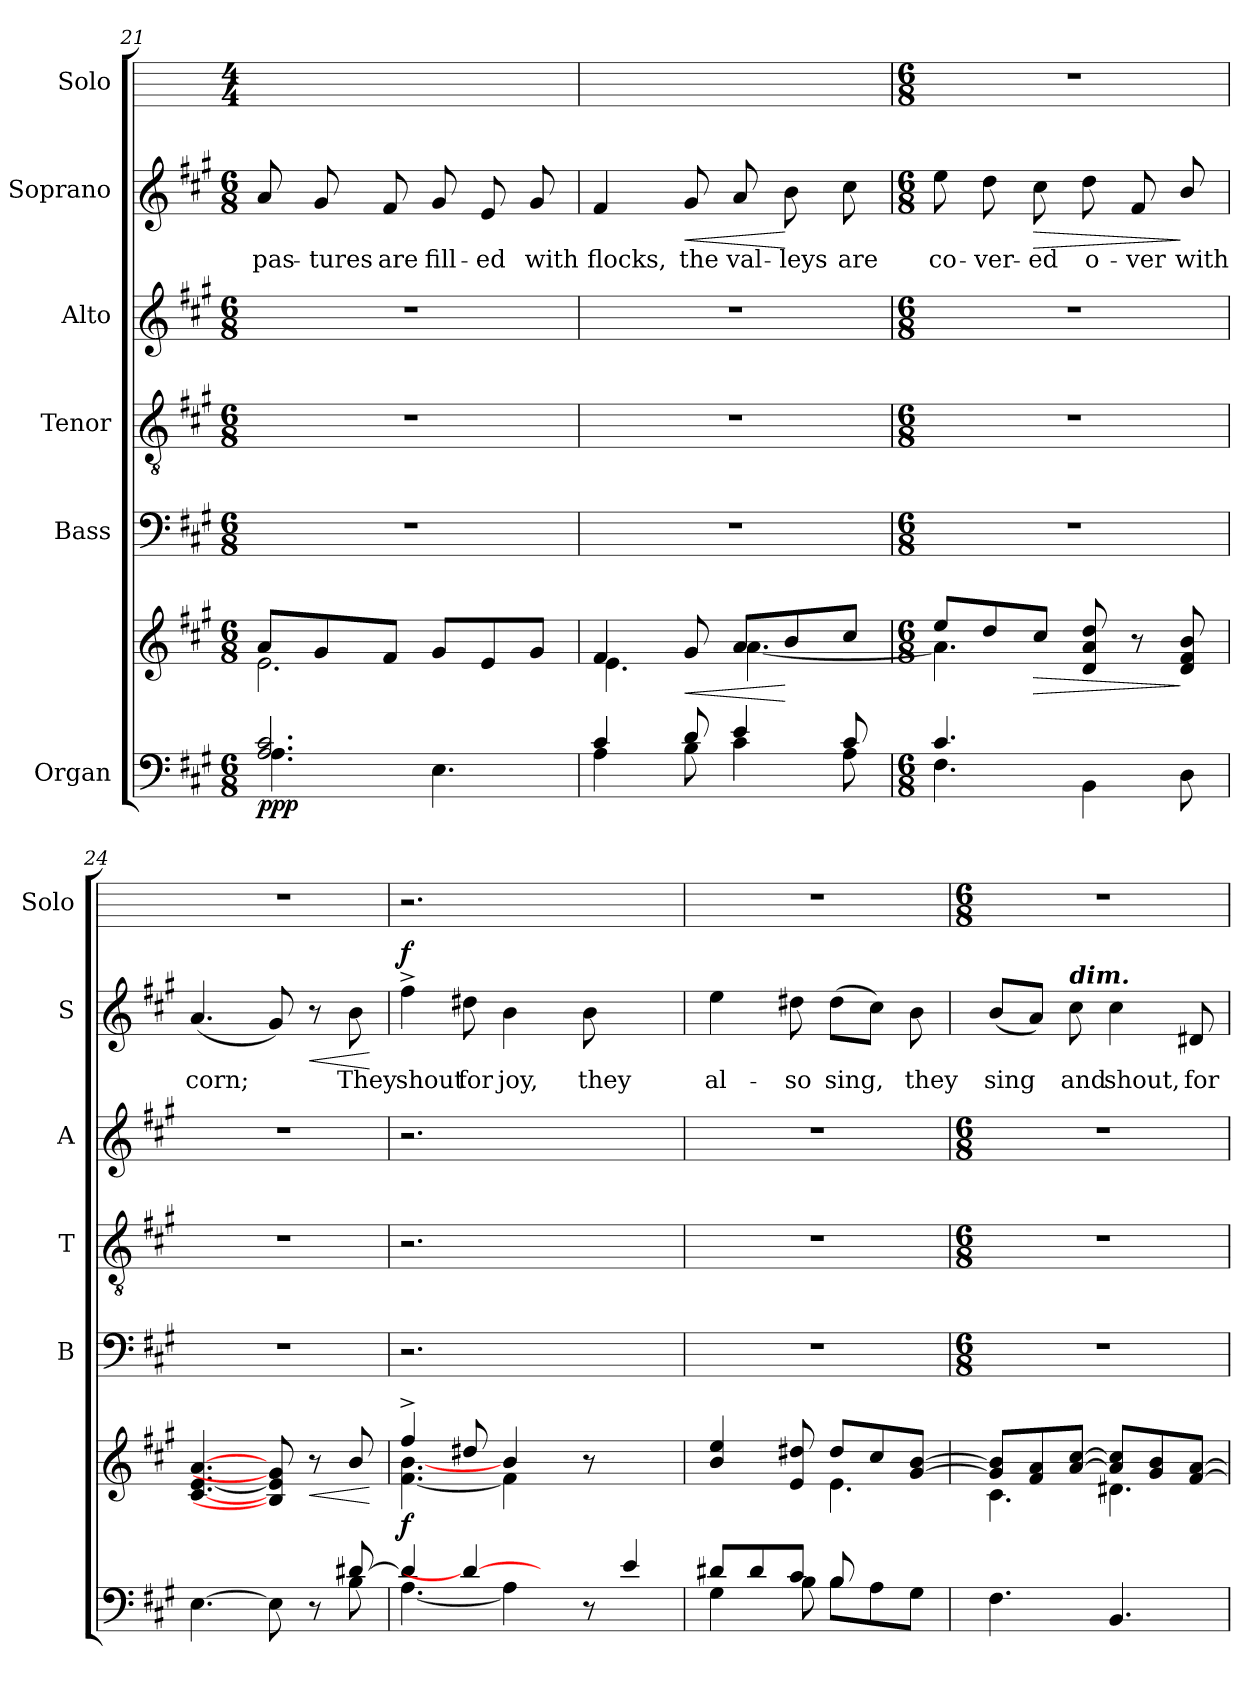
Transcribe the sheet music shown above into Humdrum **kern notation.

**kern	**kern	**dynam	**kern	**kern	**kern	**kern	**text	**dynam	**kern
*part6	*part6	*part6	*part5	*part4	*part3	*part2	*part2	*part2	*part1
*staff7	*staff6	*staff6/7	*staff5	*staff4	*staff3	*staff2	*staff2	*staff2	*staff1
*I"Organ	*	*	*I"Bass	*I"Tenor	*I"Alto	*I"Soprano	*	*	*I"Solo
*	*	*	*I'B	*I'T	*I'A	*I'S	*	*	*I'Solo
*clefF4	*clefG2	*	*clefF4	*clefGv2	*clefG2	*clefG2	*	*	*
*k[f#c#g#]	*k[f#c#g#]	*	*k[f#c#g#]	*k[f#c#g#]	*k[f#c#g#]	*k[f#c#g#]	*	*	*
*A:	*A:	*	*A:	*A:	*A:	*A:	*	*	*
*M6/8	*M6/8	*	*M6/8	*M6/8	*M6/8	*M6/8	*	*	*M4/4
=21	=21	=21	=21	=21	=21	=21	=21	=21	=21
*^	*^	*	*	*	*	*	*	*	*
!	!	!	!	!LO:DY:b=2	!LO:N:vis=1	!LO:N:vis=1	!LO:N:vis=1	!	!LO:LY:b	!	!
!	!	!	!	!LO:DY:n=1:b=2	!	!	!	!	!	!	!
!	!	!	!	!LO:DY:n=2:b	!	!	!	!	!	!	!
2.A/ 2.c#/	4.A\	8aL	2.e\	p p p	2.r	2.r	2.r	8a	pas-	.	2.r
!	!	!	!	!	!	!	!	!	!LO:LY:b	!	!
.	.	8g#	.	.	.	.	.	8g#	-tures	.	.
!	!	!	!	!	!	!	!	!	!LO:LY:b	!	!
.	.	8f#J	.	.	.	.	.	8f#	are	.	.
!	!	!	!	!	!	!	!	!	!LO:LY:b	!	!
.	4.E\	8g#L	.	.	.	.	.	8g#	fill-	.	.
!	!	!	!	!	!	!	!	!	!LO:LY:b	!	!
.	.	8e	.	.	.	.	.	8e	-ed	.	.
!	!	!	!	!	!	!	!	!	!LO:LY:b	!	!
.	.	8g#J	.	.	.	.	.	8g#	with	.	.
=22	=22	=22	=22	=22	=22	=22	=22	=22	=22	=22	=22
!	!	!	!	!	!LO:N:vis=1	!LO:N:vis=1	!LO:N:vis=1	!	!LO:LY:b	!	!
4c#/	4A\	4f#	4.e\	.	2.r	2.r	2.r	4f#	flocks,	.	2.r
!	!	!	!	!LO:HP:b	!	!	!	!	!LO:LY:b	!LO:HP:b	!
8d/	8B\	8g#	.	<	.	.	.	8g#	the	<	.
!	!	!	!	!	!	!	!	!	!LO:LY:b	!	!
4e/	4c#\	8a/L	[4.a\	.	.	.	.	8a	val-	.	.
!	!	!	!	!	!	!	!	!	!LO:LY:b	!	!
.	.	8b/	.	[	.	.	.	8b	-leys	[	.
!	!	!	!	!	!	!	!	!	!LO:LY:b	!	!
8c#/	8A\	8cc#/J	.	.	.	.	.	8cc#	are	.	.
!!LO:LB:g=z
=23	=23	=23	=23	=23	=23	=23	=23	=23	=23	=23	=23
*M6/8	*	*M6/8	*	*	*M6/8	*M6/8	*M6/8	*M6/8	*	*	*M6/8
!	!	!	!	!	!	!	!	!	!LO:LY:b	!	!
4.c#/	4.F#\	8ee/L	4.a\]	.	2.r	2.r	2.r	8ee	co-	.	2.r
!	!	!	!	!	!	!	!	!	!LO:LY:b	!	!
.	.	8dd/	.	.	.	.	.	8dd	-ver-	.	.
!	!	!	!	!LO:HP:b	!	!	!	!	!LO:LY:b	!LO:HP:b	!
.	.	8cc#/J	.	>	.	.	.	8cc#	-ed	>	.
!	!	!	!	!	!	!	!	!	!LO:LY:b	!	!
4.ryy	4BB\	8d/ 8a/ 8dd/	4.ryy	.	.	.	.	8dd	o-	.	.
!	!	!	!	!	!	!	!	!	!LO:LY:b	!	!
.	.	8r	.	.	.	.	.	8f#	-ver	.	.
!	!	!	!	!	!	!	!	!	!LO:LY:b	!	!
.	8D\	8d/ 8f#/ 8b/	.	]	.	.	.	8b/	with	]	.
=24	=24	=24	=24	=24	=24	=24	=24	=24	=24	=24	=24
!	!	!	!	!	!	!	!	!	!LO:LY:b	!	!
2ryy	[4.E\	[4.c#/ [4.e/ [4.a/	2ryy	.	2.r	2.r	2.r	(<4.a	corn;	.	2.r
.	8E\]	8B/] 8e/] 8g#/]	.	.	.	.	.	8g#)	.	.	.
!	!	!	!	!LO:HP:b	!	!	!	!	!	!LO:HP:b	!
8ryy	8r	8r	8ryy	<	.	.	.	8r	.	<	.
!	!	!	!	!	!	!	!	!	!LO:LY:b	!	!
[8d#X/	8B\	8b/	8ryy	.	.	.	.	8b	They	.	.
*v	*v	*	*	*	*	*	*	*	*	*	*
*	*v	*v	*	*	*	*	*	*	*	*
.	.	[	.	.	.	.	.	[	.
=24	=24	=24	=24	=24	=24	=24	=24	=24	=24
*^	*^	*	*	*	*	*	*	*	*
!	!	!	!	!LO:DY:b	!	!	!	!	!LO:LY:b	!LO:DY:b	!
4d#/]	[4.A\	4ff#^/	[4.f#\ [4.b\	f	2.r	2.r	2.r	4ff#^	shout	f	2.r
!	!	!	!	!	!	!	!	!	!LO:LY:b	!	!
4d#/_	.	8dd#X/	.	.	.	.	.	8dd#X	for	.	.
!	!	!	!	!	!	!	!	!	!LO:LY:b	!	!
.	4A\]	4b/	4f#\]	.	.	.	.	4b	joy,	.	.
4ryy	.	.	.	.	.	.	.	.	.	.	.
!	!	!	!	!	!	!	!	!	!LO:LY:b	!	!
.	8r	8r	8ryy	.	.	.	.	8b	they	.	.
4e/	4ryy	4ryy	4ryy	.	4ryy	4ryy	4ryy	4ryy	.	.	4ryy
=24	=24	=24	=24	=24	=24	=24	=24	=24	=24	=24	=24
!	!	!	!	!	!	!	!	!	!LO:LY:b	!	!
8d#X/L	4G#\	4b/ 4ee/	4.ryy	.	2.r	2.r	2.r	4ee	al-	.	2.r
8d#/	.	.	.	.	.	.	.	.	.	.	.
!	!	!	!	!	!	!	!	!	!LO:LY:b	!	!
8c#/J	8B\	8e/ 8dd#X/	.	.	.	.	.	8dd#X	-so	.	.
!	!	!	!	!	!	!	!	!	!LO:LY:b	!	!
8B/	8B\L	8dd#/L	4.e\	.	.	.	.	(>8dd#L	sing,	.	.
4ryy	8A\	8cc#/	.	.	.	.	.	8cc#J)	.	.	.
!	!	!	!	!	!	!	!	!	!LO:LY:b	!	!
.	8G#\J	[8g#/ [8b/J	.	.	.	.	.	8b	they	.	.
*v	*v	*	*	*	*	*	*	*	*	*	*
!!LO:LB:g=z
=25	=25	=25	=25	=25	=25	=25	=25	=25	=25	=25
*	*	*	*	*M6/8	*M6/8	*M6/8	*	*	*	*M6/8
*^	*	*	*	*	*	*	*	*	*	*
!	!	!	!	!	!	!	!	!	!LO:LY:b	!	!
*v	*v	*	*	*	*	*	*	*	*	*	*
4.F#	8g#] 8b]L	4.c#\	.	2.r	2.r	2.r	(<8bL	sing	.	2.r
.	8f# 8a	.	.	.	.	.	8aJ)	.	.	.
!	!	!	!	!	!	!	!LO:TX:a:Bi:t=dim.	!	!	!
!	!	!	!	!	!	!	!	!LO:LY:b	!	!
.	[8a [8cc#J	.	.	.	.	.	8cc#	and	.	.
!	!	!	!	!	!	!	!	!LO:LY:b	!	!
4.BB	8a] 8cc#]L	4.d#X\	.	.	.	.	4cc#	shout,	.	.
.	8g# 8b	.	.	.	.	.	.	.	.	.
!	!	!	!	!	!	!	!	!LO:LY:b	!	!
.	[8f# [8aJ	.	.	.	.	.	8d#X	for	.	.
*	*v	*v	*	*	*	*	*	*	*	*
=	=	=	=	=	=	=	=	=	=
*-	*-	*-	*-	*-	*-	*-	*-	*-	*-
